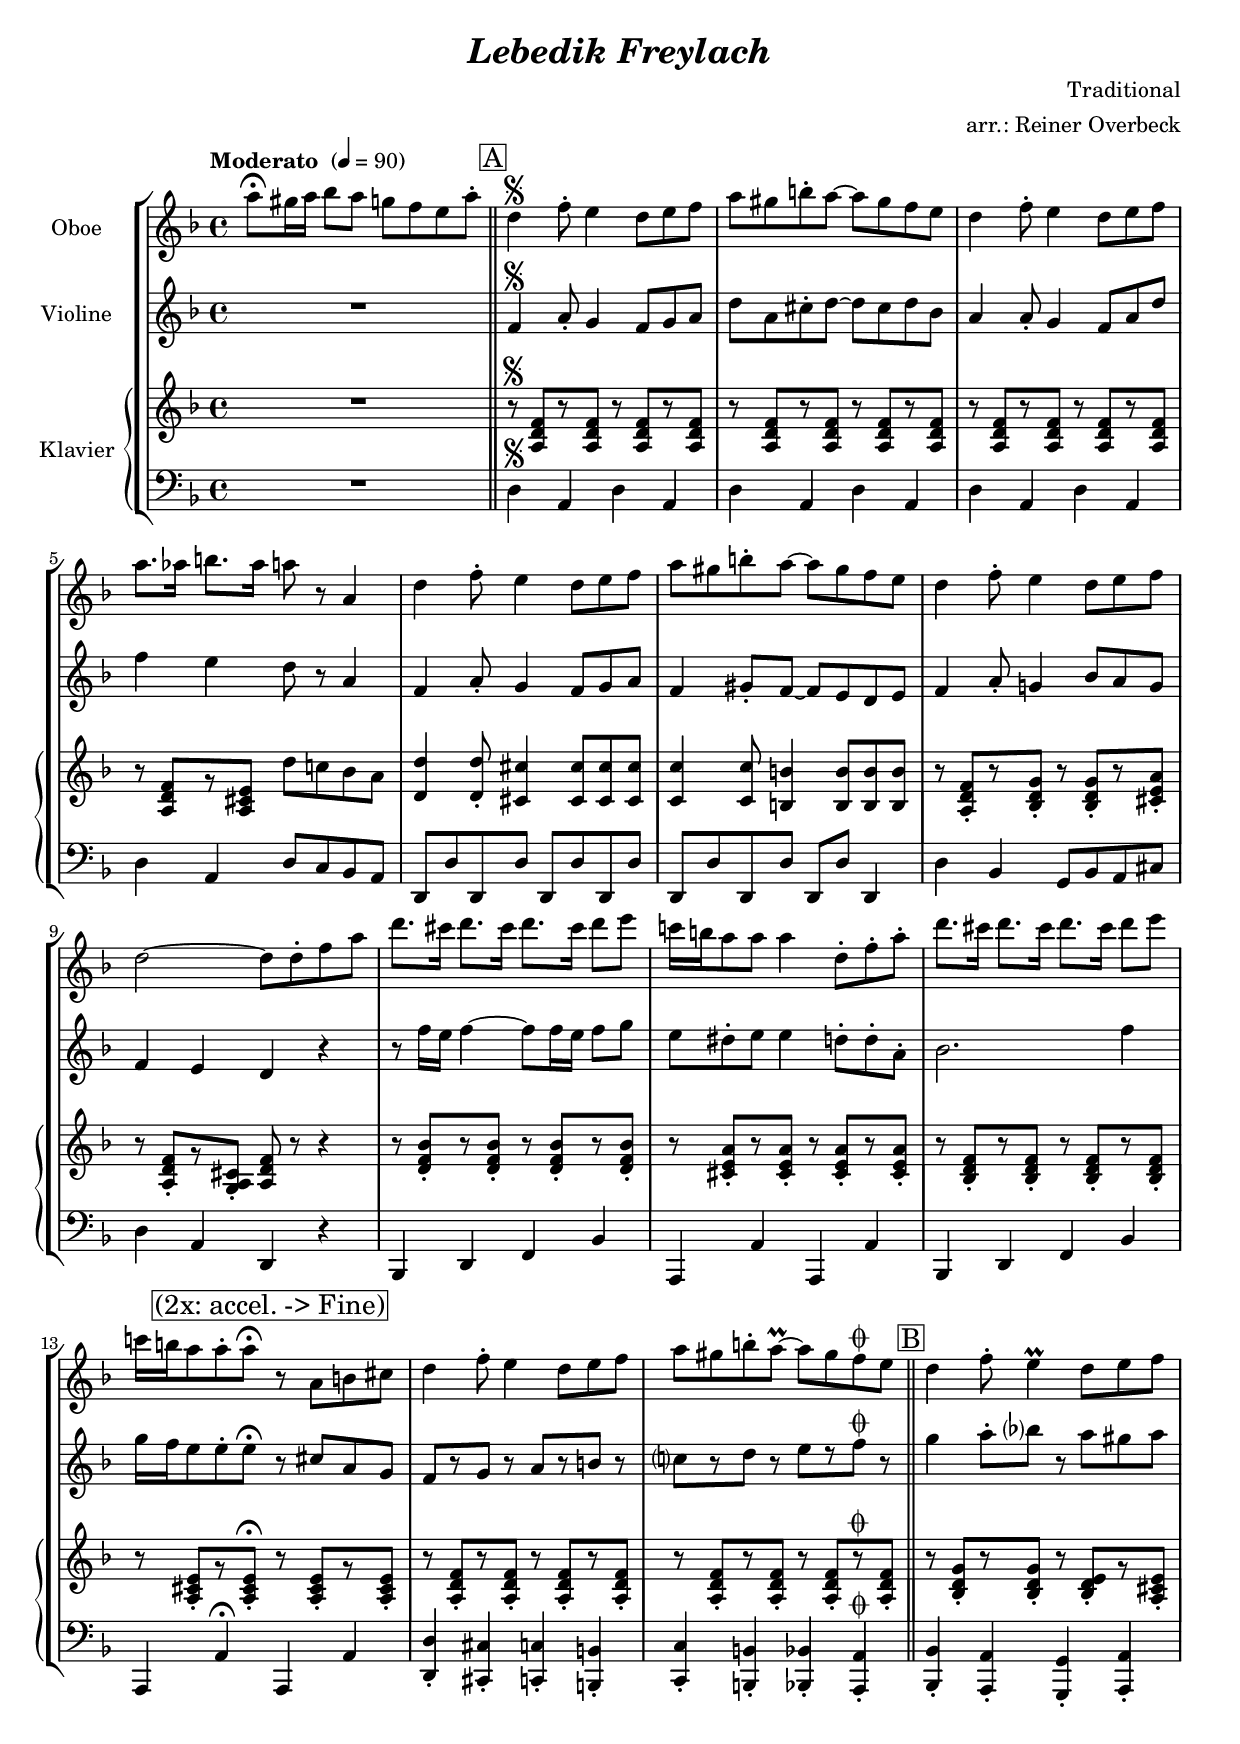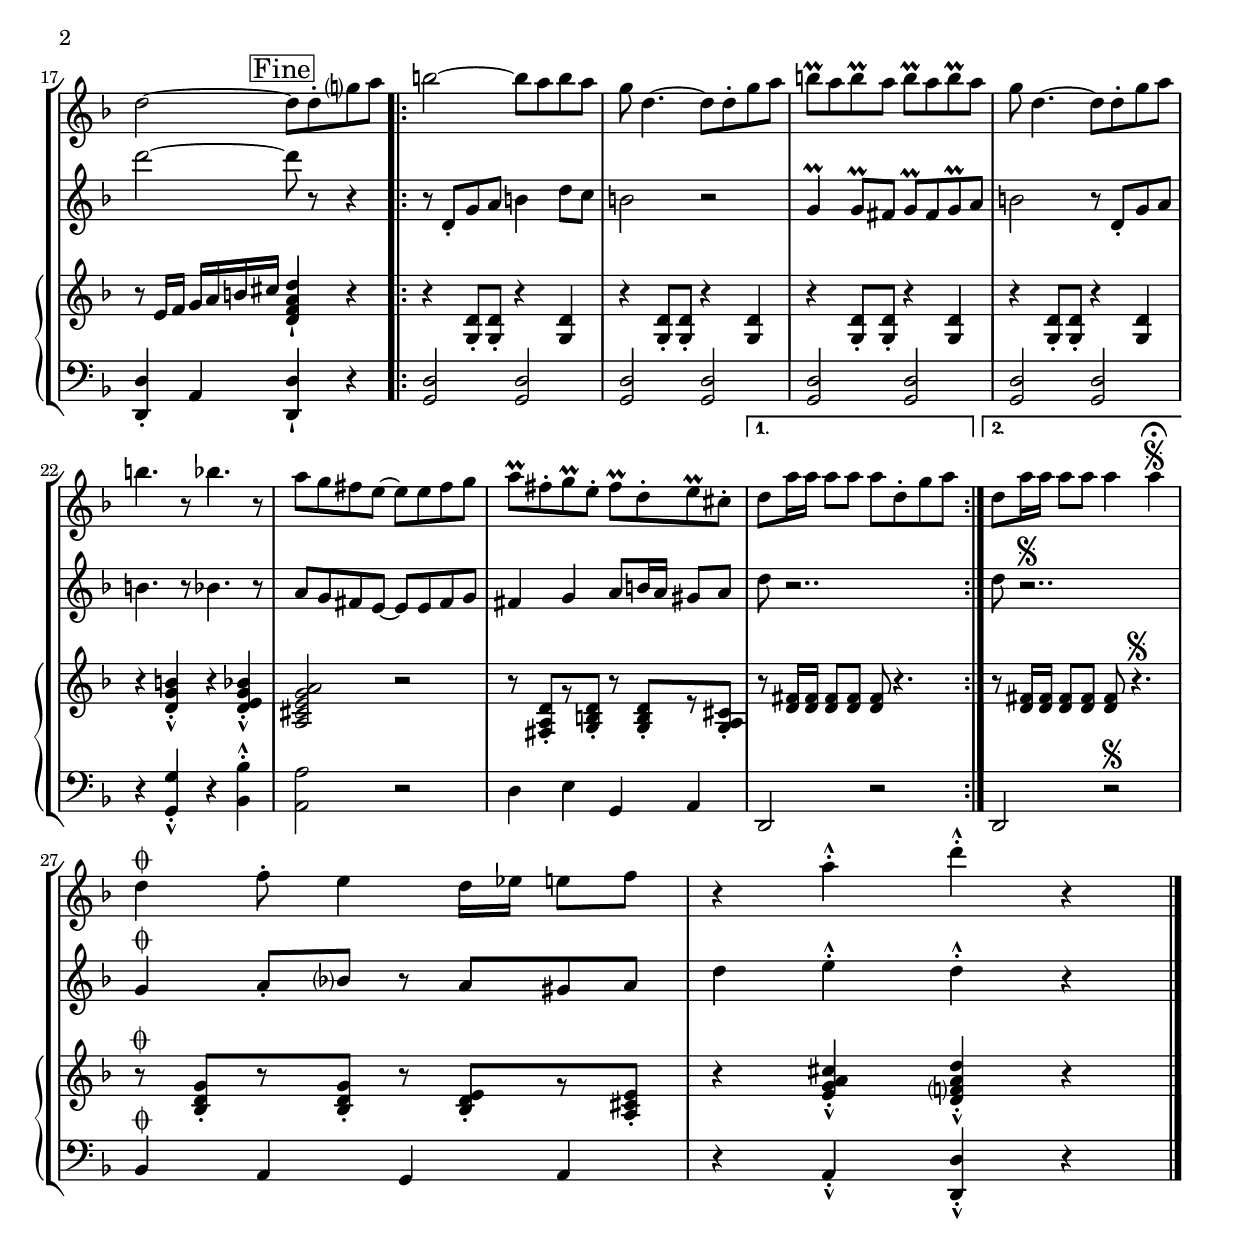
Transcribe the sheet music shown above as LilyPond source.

\version "2.18.2"
\include "deutsch.ly"
  
#(set-global-staff-size 19)

\header {
  title     = \markup \bold \italic "Lebedik Freylach"
  composer  = "Traditional"
  arranger  = "arr.: Reiner Overbeck"
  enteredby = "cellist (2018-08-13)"
%  piece     = ""
}

voiceconsts = {
  \key d \minor
  \time 4/4
  \clef "treble"
%  \numericTimeSignature
  \compressFullBarRests
  % Set default beaming for all staves
% \set Timing.beamExceptions = #'()
% \set Timing.baseMoment     = #(ly:make-moment 1 4)
% \set Timing.beatStructure  = #'(1 1 1)
  \tempo "Moderato " 4=90
}

micl = "clarinet"
mifl = "flute"
miob = "oboe"
mifh = "french horn"
misx = "tenor sax"
mist = "string ensemble 1"
miba = "cello"
mikl = "acoustic grand"

boxa = { \bar "||" \mark \markup \box "A" }
boxb = { \bar "||" \mark \markup \box "B" }

fine = \mark \markup \box "Fine"
stac = \mark \markup \box "(2x: accel. -> Fine)"

va = \relative c''' {
  \voiceconsts
  \clef "treble"

  a8\fermata gis16 a b8 a g f e a-. \boxa
  d,4\segno f8-. e4 d8 e f
  a gis h-. a~ a gis f e

  d4 f8-. e4 d8 e f
  a8. as16 h8. as16 a8 r a,4
  d f8-. e4 d8 e f
  a gis h-. a~ a gis f e

  d4 f8-. e4 d8 e f
  d2~ d8 d-. f a
  d8. cis16 d8. cis16 d8. cis16 d8 e
  c!16[ h a8 a] a4 d,8-. f-. a-.

  d8. cis16 d8. cis16 d8. cis16 d8 e
  c!16[ h a8 a-. a]\fermata \stac r a, h cis
  d4 f8-. e4 d8 e f
  a gis h-. a~\prall a gis f\coda e \boxb

  d4 f8-. e4\prall d8 e f
  d2~ \fine d8 d-. g? a
  \repeat volta 2 {
    h2~ h8 a h a
    g d4.~ d8 d-. g a

    h\prall a h\prall a h\prall a h\prall a
    g d4.~ d8 d-.  g a
    h4. r8 b4. r8
    a g fis e~ e e fis g

    a\prall fis-. g\prall e-. fis\prall d-. e\prall cis-.
  }
  \alternative {
    { d a'16 a a8 a a d,-. g a }
    { d, a'16 a a8 a a4 a\fermata\segno }
  } \break

  d,\coda f8-. e4 d16 es e8 f
  r4 a-.-^ d-.-^ r \bar "|."
}

vb = \relative c' {
  \voiceconsts
  \clef "treble"

  R1 \boxa
  f4\segno a8-. g4 f8 g a
  d a cis-. d~ d cis d b

  a4 a8-. g4 f8 a d
  f4 e d8 r a4
  f a8-. g4 f8 g a
  f4 gis8-. f~ f e d e

  f4 a8-. g!4 b8 a g
  f4 e d r
  r8 f'16 e f4~ f8 f16 e f8 g
  e dis-. e e4 d8-. d-. a-.

  b2. f'4
  g16[ f e8 e-. e]\fermata \stac r cis a g
  f[ r g] r a[ r h] r
  c?[ r d] r e[ r f]\coda r \boxb

  g4 a8-. b? r a gis a
  d2~ \fine d8 r r4
  \repeat volta 2 {
    r8 d,,-. g a h4 d8 c
    h2 r

    g4\prall g8\prall fis g\prall fis g\prall a
    h2 r8 d,-. g a
    h4. r8 b4. r8
    a g fis e~ e e fis g

    fis4 g a8 h16 a gis8 a
  }
  \alternative {
    { d r2.. }
    { d8 r2..\segno }
  } \break

  g,4\coda a8-. b? r a gis a
  d4 e-.-^ d-.-^ r \bar "|."
}

vc = \relative c' {
  \voiceconsts
  \clef "treble"

  R1 \boxa
  r8\segno <a d f>[ r <a d f>] r <a d f>[ r <a d f>]
  r <a d f>[ r <a d f>] r <a d f>[ r <a d f>]
 
  r <a d f>[ r <a d f>] r <a d f>[ r <a d f>]
  r <a d f>[ r <a cis e>] d' c! b a
  <d, d'>4 <d d'>8-. <cis cis'>4 <cis cis'>8 <cis cis'> <cis cis'>
  <c c'>4 <c c'>8 <h h'>4 <h h'>8 <h h'> <h h'>

  r <a d f>[-. r <b d g>]-. r <b d g>[-. r <cis e a>]-.
  r <a d f>[-. r <g a cis>]-. <a d f> r r4
  r8 <d f b>[-. r <d f b>]-. r <d f b>[-. r <d f b>]-.
  r <cis e a>[-. r <cis e a>]-. r <cis e a>[-. r <cis e a>]-.

  r < b d f>[-. r < b d f>]-. r < b d f>[-. r < b d f>]-.
  r < a cis e>[-. r < a cis e>]-.\fermata \stac r < a cis e>[-. r < a cis e>]-.  
  r < a d f>[-. r < a d f>]-. r < a d f>[-. r < a d f>]-.
  r < a d f>[-. r < a d f>]-. r < a d f>[-. r\coda < a d f>]-. \boxb

  r <b d g>[-. r <b d g>]-. r <b d e>[-. r <a cis e>]-.
  r e'16 f g a h cis \fine <d, f a d>4-! r
  \repeat volta 2 {
    r <g, d'>8-. <g d'>-. r4 <g d'>
    r <g d'>8-. <g d'>-. r4 <g d'>
    
    r <g d'>8-. <g d'>-. r4 <g d'>
    r <g d'>8-. <g d'>-. r4 <g d'>
    r <d' g h>-.-^ r <d e g b>-.-^
    <a cis e g a>2 r

    r8 <fis a d>[-. r <g h d>]-. r <g h d>[-. r <g a cis>]-.
  }
  \alternative {
    { r <d' fis>16  <d fis> <d fis>8 <d fis> <d fis> r4. }
    { r8 <d fis>16  <d fis> <d fis>8 <d fis> <d fis> r4.\segno }
  } \break

  r8\coda <b d g>[-. r <b d g>]-. r <b d e>[-. r <a cis e>]-.
  r4 <e' g a cis>-.-^ <d f? a d>-.-^ r \bar "|."
}

vd = \relative c {
  \voiceconsts
  \clef "bass"

  R1 \boxa
  d4\segno a d a
  d a d a

  d a d a
  d a d8 c b a
  d, d' d, d' d, d' d, d'
  d, d' d, d' d, d' d,4

  d' b g8 b a cis
  d4 a d, r
  b d f b
  a, a' a, a'

  b, d f b
  a, a'\fermata \stac a, a'
  <d, d'>-. <cis cis'>-. <c c'>-. <h h'>-.
  <c c'>-. <h h'>-. <b b'>-. <a a'>-.\coda \boxb

  <b b'>-. <a a'>-. <g g'>-. <a a'>-.
  <d d'>-. a' \fine <d, d'>-! r
  \repeat volta 2 {
    <g d'>2 <g d'>
    <g d'> <g d'>

    <g d'> <g d'>
    <g d'> <g d'>
    r4 <g g'>-.-^ r <b b'>-.-^
    <a a'>2 r

    d4 e g, a
  }
  \alternative {
    { d,2 r }
    { d r\segno }
  } \break

  b'4\coda a g a
  r a-.-^ <d, d'>-.-^ r \bar "|."
}


music = \new StaffGroup <<
      \new Staff {
	\set Staff.midiInstrument = \miob
	\set Staff.instrumentName = \markup \center-column { "Oboe" }
	\transpose d d { \va }
      }

      \new Staff {
	\set Staff.midiInstrument = \mist
	\set Staff.instrumentName = \markup \center-column { "Violine" }
	\transpose d d { \vb }
      }

      \new PianoStaff <<
        \set PianoStaff.instrumentName = \markup \center-column { "Klavier" }
        \set PianoStaff.midiInstrument = \mikl
        \new Staff {
          \transpose d d { \vc }
        }

%        \new Dynamics \dy

        \new Staff {
          \transpose d d { \vd }
        }
        >>
>>

\book {
  \score {
    \music
    \layout {}
  }

  \score {
    \unfoldRepeats \music

    \midi {
      \context {
        \Score
      }
    }
  }
}
